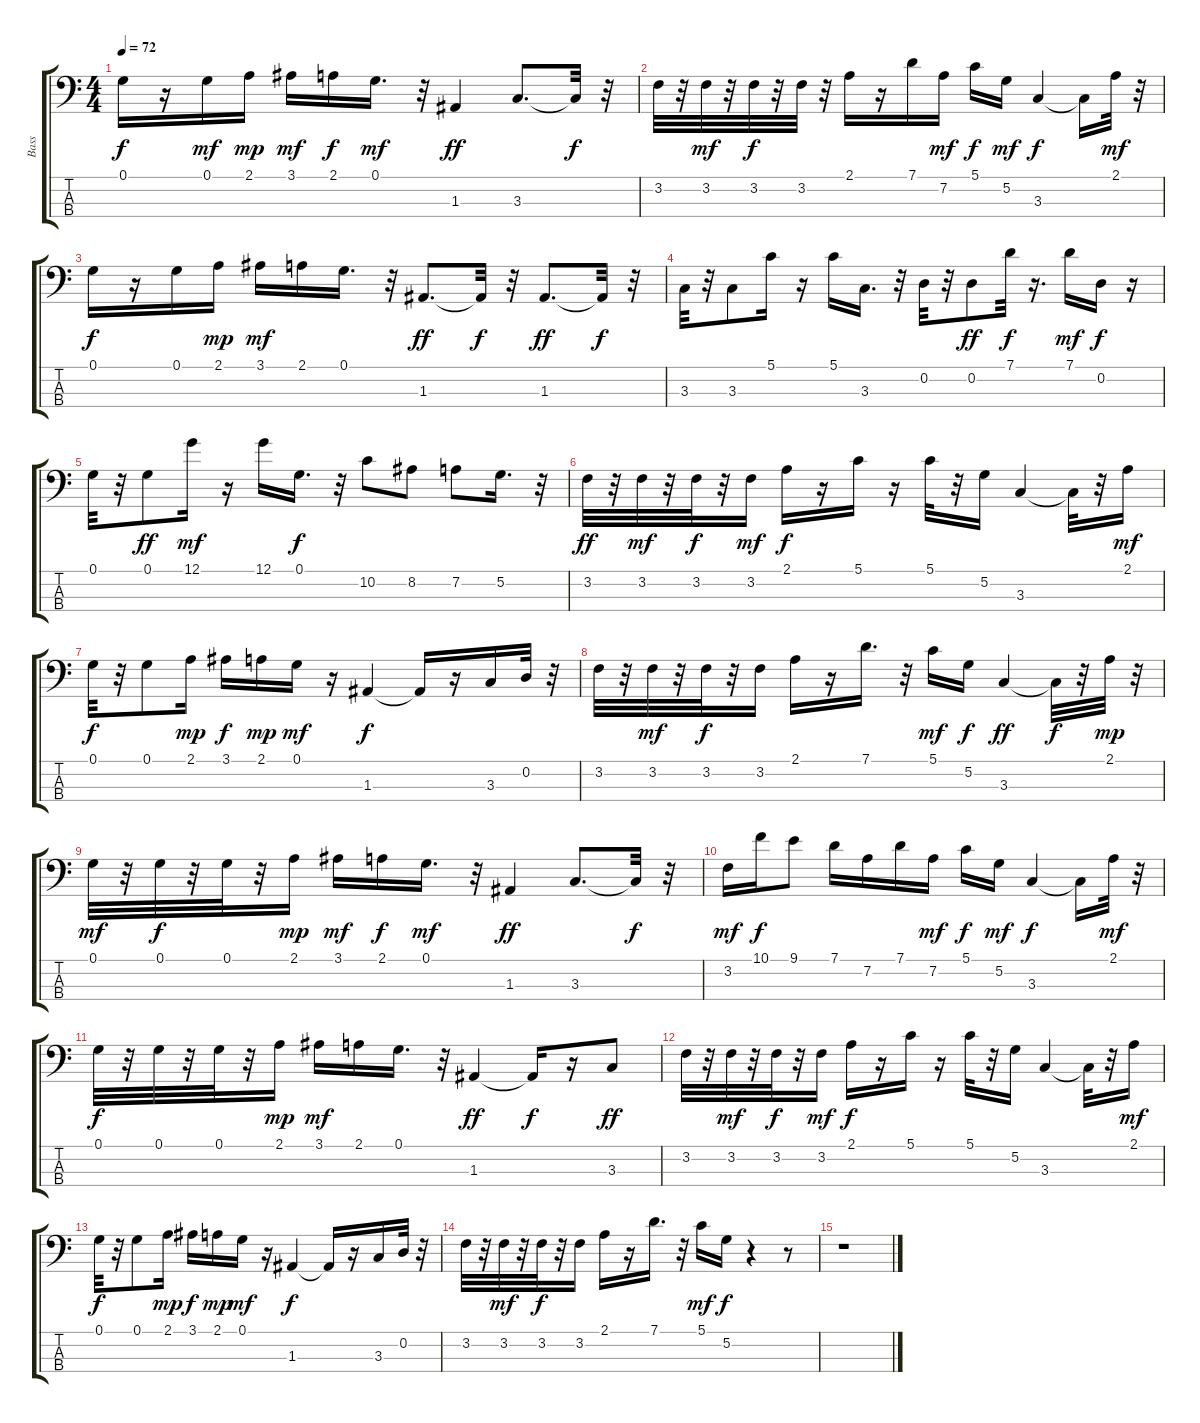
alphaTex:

\track ("Bass" "Bass") {instrument fretlessbass}
\staff {score tabs}
\tuning (G2 D2 A1 E1) {hide}
\ts (4 4)
\tempo 72
\clef f4
\ks c
0.1.16{dy f} r.16 0.1.16{dy mf} 2.1.16{dy mp} 3.1.16{dy mf} 2.1.16{dy f} 0.1.16{d dy mf} r.32 1.3.4{dy ff} 3.3.8{d} 3.3{t}.32{dy f} r.32 |
3.2.32 r.32 3.2.32{dy mf} r.32 3.2.32{dy f} r.32 3.2.32 r.32 2.1.16 r.16 7.1.16 7.2.16{dy mf} 5.1.16{dy f} 5.2.16{dy mf} 3.3.4{dy f} 3.3{t}.16 2.1.32{dy mf} r.32 |
0.1.16{dy f} r.16 0.1.16 2.1.16{dy mp} 3.1.16{dy mf} 2.1.16 0.1.16{d} r.32 1.3.8{d dy ff} 1.3{t}.32{dy f} r.32 1.3.8{d dy ff} 1.3{t}.32{dy f} r.32 |
3.3.32 r.32 3.3.8 5.1.16 r.16 5.1.16 3.3.16{d} r.32 0.2.32 r.32 0.2.8{dy ff} 7.1.32{dy f} r.16{d} 7.1.16{dy mf} 0.2.16{dy f} r.16 |
0.1.32 r.32 0.1.8{dy ff} 12.1.16{dy mf} r.16 12.1.16 0.1.16{d dy f} r.32 10.2.8 8.2.8 7.2.8 5.2.16{d} r.32 |
3.2.32{dy ff} r.32 3.2.32{dy mf} r.32 3.2.32{dy f} r.32 3.2.16{dy mf} 2.1.16{dy f} r.16 5.1.16 r.16 5.1.32 r.32 5.2.16 3.3.4 3.3{t}.32 r.32 2.1.16{dy mf} |
0.1.32{dy f} r.32 0.1.8 2.1.16{dy mp} 3.1.16{dy f} 2.1.16{dy mp} 0.1.16{dy mf} r.16 1.3.4{dy f} 1.3{t}.16 r.16 3.3.16 0.2.32 r.32 |
3.2.32 r.32 3.2.32{dy mf} r.32 3.2.32{dy f} r.32 3.2.16 2.1.16 r.16 7.1.16{d} r.32 5.1.16{dy mf} 5.2.16{dy f} 3.3.4{dy ff} 3.3{t}.32{dy f} r.32 2.1.32{dy mp} r.32 |
0.1.32{dy mf} r.32 0.1.32{dy f} r.32 0.1.32 r.32 2.1.16{dy mp} 3.1.16{dy mf} 2.1.16{dy f} 0.1.16{d dy mf} r.32 1.3.4{dy ff} 3.3.8{d} 3.3{t}.32{dy f} r.32 |
3.2.16{dy mf} 10.1.16{dy f} 9.1.8 7.1.16 7.2.16 7.1.16 7.2.16{dy mf} 5.1.16{dy f} 5.2.16{dy mf} 3.3.4{dy f} 3.3{t}.16 2.1.32{dy mf} r.32 |
0.1.32{dy f} r.32 0.1.32 r.32 0.1.32 r.32 2.1.16{dy mp} 3.1.16{dy mf} 2.1.16 0.1.16{d} r.32 1.3.4{dy ff} 1.3{t}.16{dy f} r.16 3.3.8{dy ff} |
3.2.32 r.32 3.2.32{dy mf} r.32 3.2.32{dy f} r.32 3.2.16{dy mf} 2.1.16{dy f} r.16 5.1.16 r.16 5.1.32 r.32 5.2.16 3.3.4 3.3{t}.32 r.32 2.1.16{dy mf} |
0.1.32{dy f} r.32 0.1.8 2.1.16{dy mp} 3.1.16{dy f} 2.1.16{dy mp} 0.1.16{dy mf} r.16 1.3.4{dy f} 1.3{t}.16 r.16 3.3.16 0.2.32 r.32 |
3.2.32 r.32 3.2.32{dy mf} r.32 3.2.32{dy f} r.32 3.2.16 2.1.16 r.16 7.1.16{d} r.32 5.1.16{dy mf} 5.2.16{dy f} r.4 r.8 |
r.1
